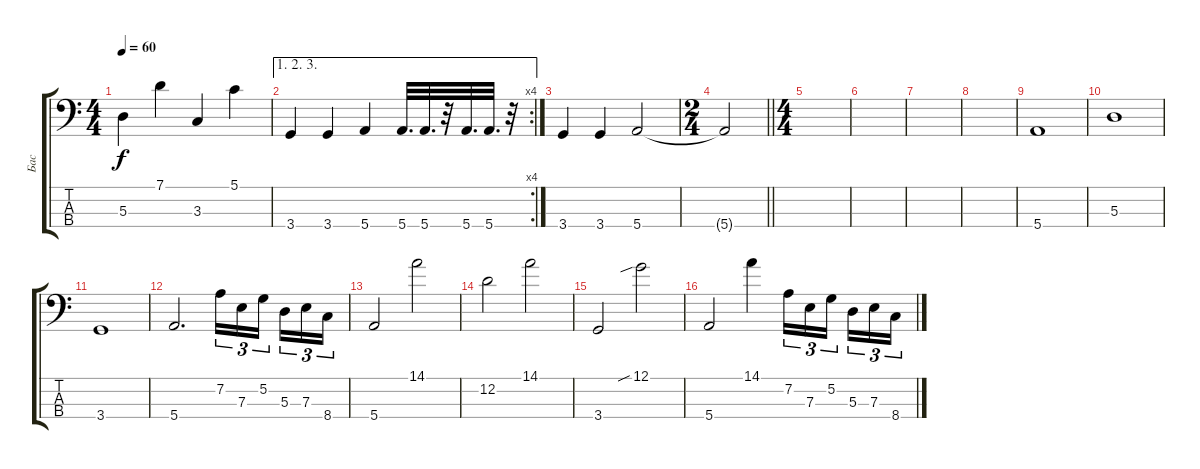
\track ("Бас" "Бас") {instrument electricbassfinger}
\staff {score tabs}
\tuning (G2 D2 A1 E1) {hide}
\ts (4 4)
\tempo 60
\clef f4
\ks c
5.3.4{dy f} 7.1.4 3.3.4 5.1.4 |
\ae (1 2 3)
\rc 4
3.4.4 3.4.4 5.4.4 5.4.32{d} 5.4.32{d} r.32 5.4.32{d} 5.4.32{d} r.32 |
3.4.4 3.4.4 5.4.2 |
\ts (2 4)
\barLineRight lightlight
5.4{t}.2 |
\ts (4 4)
|
|
|
|
5.4.1 |
5.3.1 |
3.4.1 |
5.4.2{d} 7.2.16{tu (3 2)} 7.3.16{tu (3 2)} 5.2.16{tu (3 2) beam splitsecondary} 5.3.16{tu (3 2)} 7.3.16{tu (3 2)} 8.4.16{tu (3 2)} |
5.4.2 14.1.2 |
12.2.2 14.1.2 |
3.4.2 12.1{sib}.2 |
5.4.2 14.1.4 7.2.16{tu (3 2)} 7.3.16{tu (3 2)} 5.2.16{tu (3 2) beam splitsecondary} 5.3.16{tu (3 2)} 7.3.16{tu (3 2)} 8.4.16{tu (3 2)}
